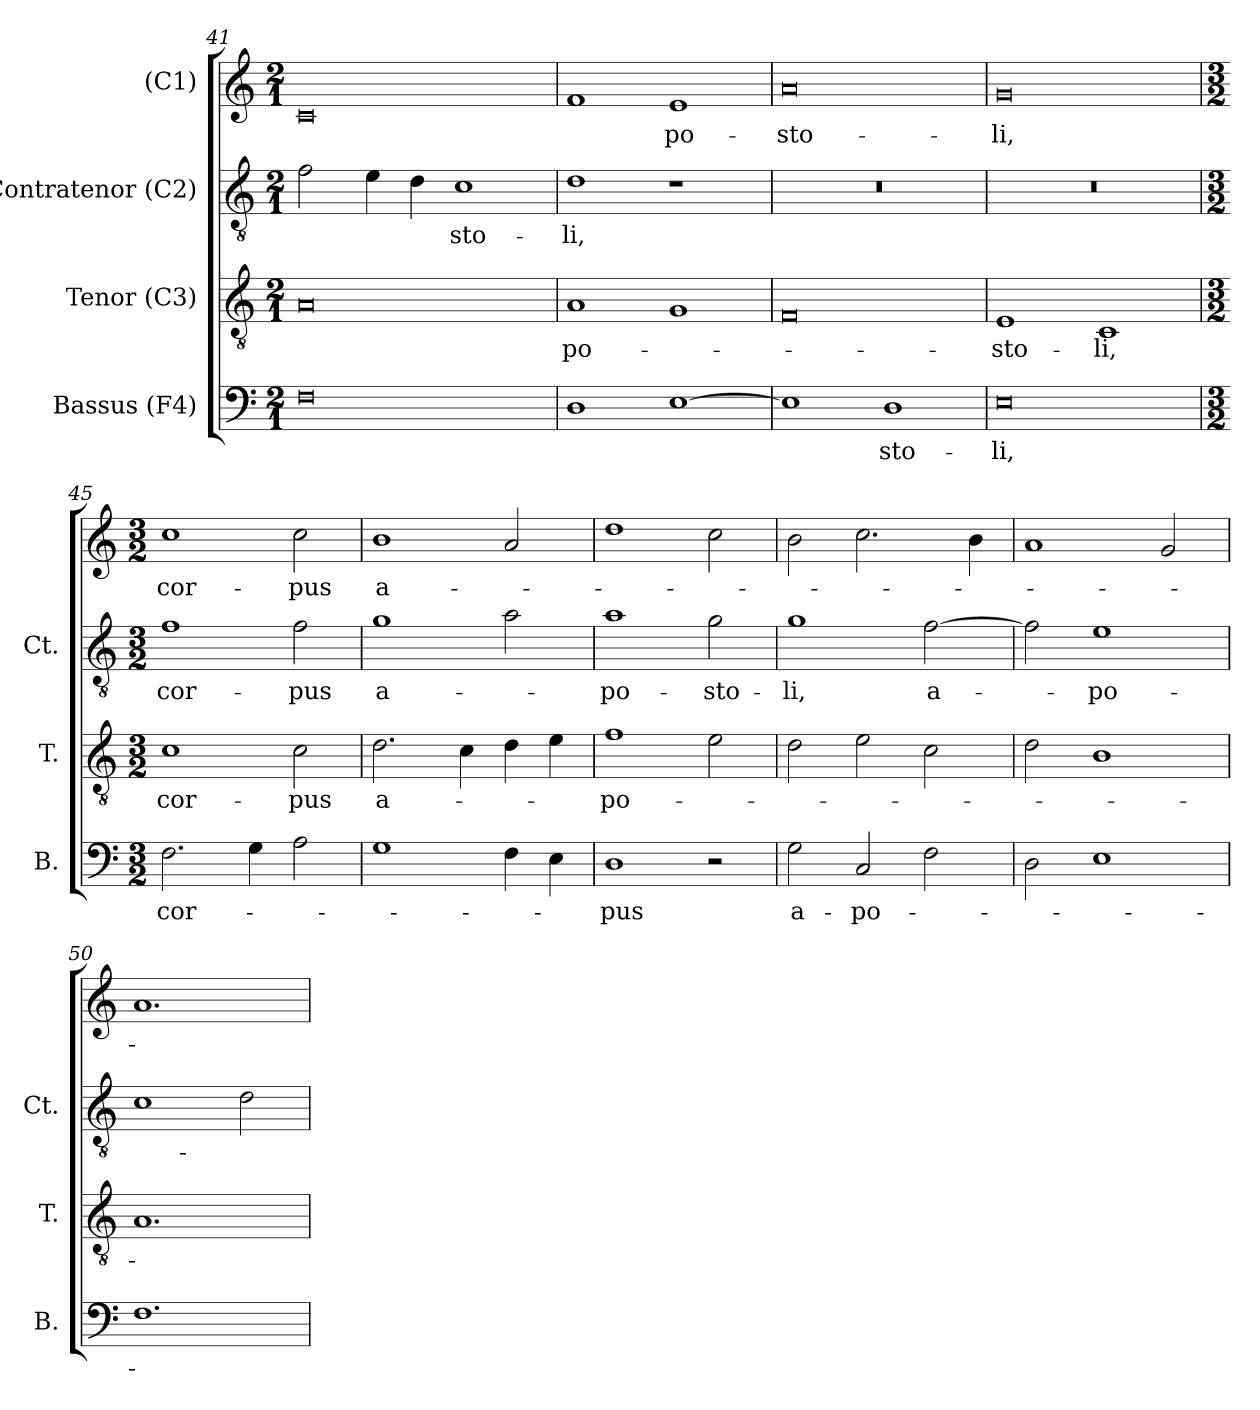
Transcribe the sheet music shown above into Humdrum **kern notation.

**kern	**text	**kern	**text	**kern	**text	**kern	**text
*part4	*part4	*part3	*part3	*part2	*part2	*part1	*part1
*staff4	*staff4	*staff3	*staff3	*staff2	*staff2	*staff1	*staff1
*I"Bassus (F4)	*	*I"Tenor (C3)	*	*I"Contratenor (C2)	*	*I"(C1)	*
*I'B.	*	*I'T.	*	*I'Ct.	*	*	*
*clefF4	*	*clefGv2	*	*clefGv2	*	*clefG2	*
*	*	*ITrd7c12	*	*ITrd7c12	*	*	*
*k[]	*	*k[]	*	*k[]	*	*k[]	*
*C:	*	*C:	*	*C:	*	*C:	*
*M2/1	*	*M2/1	*	*M2/1	*	*M2/1	*
=41	=41	=41	=41	=41	=41	=41	=41
0Fi	.	0AAi	.	2Fi\	.	0ci	.
.	.	.	.	4Ei\	.	.	.
.	.	.	.	4Di\	.	.	.
!	!	!	!	!	!LO:LY:b:color=#000000	!	!
.	.	.	.	1Ci	-sto-	.	.
!!LO:PB:g=z
=42	=42	=42	=42	=42	=42	=42	=42
!	!	!	!LO:LY:b:color=#000000	!	!	!	!
!	!	!	!	!	!LO:LY:b:color=#000000	!	!
1Di	.	1AAi	-po-	1Di	-li,	1fi	.
!	!	!	!	!	!	!	!LO:LY:b:color=#000000
[1Ei	.	1GGi	.	1r	.	1ei	-po-
=43	=43	=43	=43	=43	=43	=43	=43
!	!	!	!	!LO:N:vis=1	!	!	!
!	!	!	!	!	!	!	!LO:LY:b:color=#000000
1Ei]	.	0FFi	.	0r	.	0ai	-sto-
!	!LO:LY:b:color=#000000	!	!	!	!	!	!
1Di	-sto-	.	.	.	.	.	.
=44	=44	=44	=44	=44	=44	=44	=44
!	!LO:LY:b:color=#000000	!	!	!	!	!	!
!	!	!	!LO:LY:b:color=#000000	!LO:N:vis=1	!	!	!
!	!	!	!	!	!	!	!LO:LY:b:color=#000000
0Ei	-li,	1EEi	-sto-	0r	.	0gi	-li,
!	!	!	!LO:LY:b:color=#000000	!	!	!	!
.	.	1CCi	-li,	.	.	.	.
=45	=45	=45	=45	=45	=45	=45	=45
*M3/2	*	*M3/2	*	*M3/2	*	*M3/2	*
!	!LO:LY:b:color=#000000	!	!	!	!	!	!
!	!	!	!LO:LY:b:color=#000000	!	!	!	!
!	!	!	!	!	!LO:LY:b:color=#000000	!	!
!	!	!	!	!	!	!	!LO:LY:b:color=#000000
2.Fi\	cor-	1Ci	cor-	1Fi	cor-	1cci	cor-
4Gi\	.	.	.	.	.	.	.
!	!	!	!LO:LY:b:color=#000000	!	!	!	!
!	!	!	!	!	!LO:LY:b:color=#000000	!	!
!	!	!	!	!	!	!	!LO:LY:b:color=#000000
2Ai\	.	2Ci\	-pus	2Fi\	-pus	2cci\	-pus
=46	=46	=46	=46	=46	=46	=46	=46
!	!	!	!LO:LY:b:color=#000000	!	!	!	!
!	!	!	!	!	!LO:LY:b:color=#000000	!	!
!	!	!	!	!	!	!	!LO:LY:b:color=#000000
1Gi	.	2.Di\	a-	1Gi	a-	1bi	a-
.	.	4Ci\	.	.	.	.	.
4Fi\	.	4Di\	.	2Ai\	.	2ai/	.
4Ei\	.	4Ei\	.	.	.	.	.
=47	=47	=47	=47	=47	=47	=47	=47
!	!LO:LY:b:color=#000000	!	!	!	!	!	!
!	!	!	!LO:LY:b:color=#000000	!	!	!	!
!	!	!	!	!	!LO:LY:b:color=#000000	!	!
1Di	-pus	1Fi	-po-	1Ai	-po-	1ddi	.
!	!	!	!	!	!LO:LY:b:color=#000000	!	!
2r	.	2Ei\	.	2Gi\	-sto-	2cci\	.
!!LO:LB:g=z
=48	=48	=48	=48	=48	=48	=48	=48
!	!LO:LY:b:color=#000000	!	!	!	!	!	!
!	!	!	!	!	!LO:LY:b:color=#000000	!	!
2Gi\	a-	2Di\	.	1Gi	-li,	2bi\	.
!	!LO:LY:b:color=#000000	!	!	!	!	!	!
2Ci/	-po-	2Ei\	.	.	.	2.cci\	.
!	!	!	!	!	!LO:LY:b:color=#000000	!	!
2Fi\	.	2Ci\	.	[2Fi\	a-	.	.
.	.	.	.	.	.	4bi\	.
=49	=49	=49	=49	=49	=49	=49	=49
2Di\	.	2Di\	.	2Fi\]	.	1ai	.
!	!	!	!	!	!LO:LY:b:color=#000000	!	!
1Ei	.	1BBi	.	1Ei	-po-	.	.
.	.	.	.	.	.	2gi/	.
=50	=50	=50	=50	=50	=50	=50	=50
1.Fi	.	1.AAi	.	1Ci	.	1.ai	.
.	.	.	.	2Di\	.	.	.
=	=	=	=	=	=	=	=
*-	*-	*-	*-	*-	*-	*-	*-
